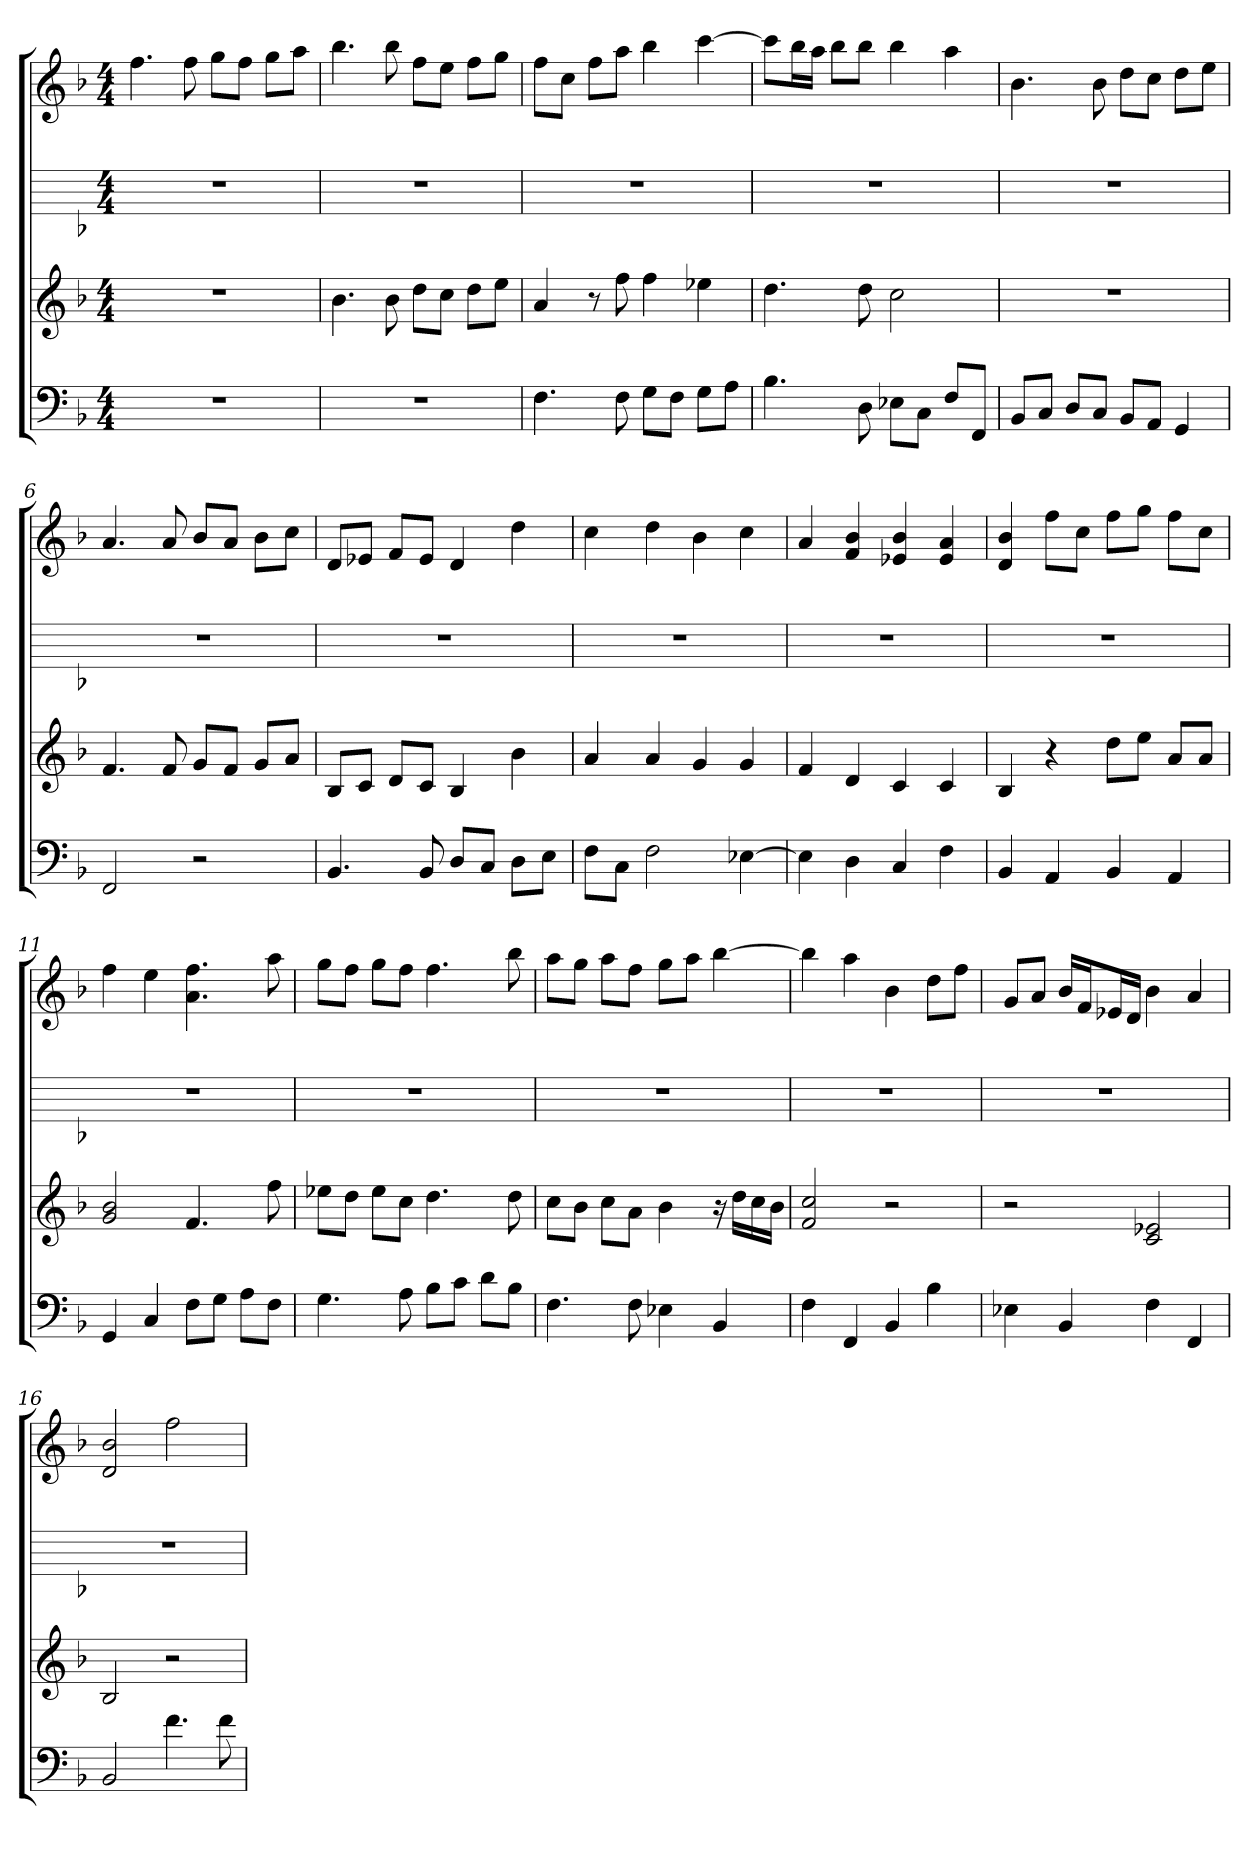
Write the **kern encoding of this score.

**kern	**kern	**kern	**kern
*part4	*part3	*part2	*part1
*staff4	*staff3	*staff2	*staff1
*k[b-]	*k[b-]	*k[b-]	*k[b-]
*F:	*F:	*F:	*F:
*M4/4	*M4/4	*M4/4	*M4/4
=1	=1	=1	=1
1r	1r	1r	4.ff
.	.	.	8ff
.	.	.	8ggL
.	.	.	8ffJ
.	.	.	8ggL
.	.	.	8aaJ
=2	=2	=2	=2
1r	4.b-	1r	4.bb-
.	8b-	.	8bb-
.	8ddL	.	8ffL
.	8ccJ	.	8eeJ
.	8ddL	.	8ffL
.	8eeJ	.	8ggJ
=3	=3	=3	=3
4.F	4a	1r	8ffL
.	.	.	8ccJ
.	8r	.	8ffL
8F	8ff	.	8aaJ
8GL	4ff	.	4bb-
8FJ	.	.	.
8GL	4ee-X	.	[4ccc
8AJ	.	.	.
=4	=4	=4	=4
4.B-	4.dd	1r	8cccL]
.	.	.	16bb-L
.	.	.	16aaJJ
.	.	.	8bb-L
8D	8dd	.	8bb-J
8E-XL	2cc	.	4bb-
8CJ	.	.	.
8FL	.	.	4aa
8FFJ	.	.	.
=5	=5	=5	=5
8BB-L	1r	1r	4.b-
8CJ	.	.	.
8DL	.	.	.
8CJ	.	.	8b-
8BB-L	.	.	8ddL
8AAJ	.	.	8ccJ
4GG	.	.	8ddL
.	.	.	8eeJ
=6	=6	=6	=6
2FF	4.f	1r	4.a
.	8f	.	8a
2r	8gL	.	8b-L
.	8fJ	.	8aJ
.	8gL	.	8b-L
.	8aJ	.	8ccJ
=7	=7	=7	=7
4.BB-	8B-L	1r	8dL
.	8cJ	.	8e-XJ
.	8dL	.	8fL
8BB-	8cJ	.	8e-J
8DL	4B-	.	4d
8CJ	.	.	.
8DL	4b-	.	4dd
8EJ	.	.	.
=8	=8	=8	=8
8FL	4a	1r	4cc
8CJ	.	.	.
2F	4a	.	4dd
.	4g	.	4b-
[4E-X	4g	.	4cc
=9	=9	=9	=9
4E-]	4f	1r	4a
4D	4d	.	4f 4b-
4C	4c	.	4e-X 4b-
4F	4c	.	4e- 4a
=10	=10	=10	=10
4BB-	4B-	1r	4d 4b-
4AA	4r	.	8ffL
.	.	.	8ccJ
4BB-	8ddL	.	8ffL
.	8eeJ	.	8ggJ
4AA	8aL	.	8ffL
.	8aJ	.	8ccJ
=11	=11	=11	=11
4GG	2g 2b-	1r	4ff
4C	.	.	4ee
8FL	4.f	.	4.a 4.ff
8GJ	.	.	.
8AL	.	.	.
8FJ	8ff	.	8aa
=12	=12	=12	=12
4.G	8ee-XL	1r	8ggL
.	8ddJ	.	8ffJ
.	8ee-L	.	8ggL
8A	8ccJ	.	8ffJ
8B-L	4.dd	.	4.ff
8cJ	.	.	.
8dL	.	.	.
8B-J	8dd	.	8bb-
=13	=13	=13	=13
4.F	8ccL	1r	8aaL
.	8b-J	.	8ggJ
.	8ccL	.	8aaL
8F	8aJ	.	8ffJ
4E-X	4b-	.	8ggL
.	.	.	8aaJ
4BB-	16r	.	[4bb-
.	16ddLL	.	.
.	16cc	.	.
.	16b-JJ	.	.
=14	=14	=14	=14
4F	2f 2cc	1r	4bb-]
4FF	.	.	4aa
4BB-	2r	.	4b-
4B-	.	.	8ddL
.	.	.	8ffJ
=15	=15	=15	=15
4E-X	2r	1r	8gL
.	.	.	8aJ
4BB-	.	.	16b-LL
.	.	.	16fJ
.	.	.	16e-XL
.	.	.	16dJJ
4F	2c 2e-X	.	4b-
4FF	.	.	4a
=16	=16	=16	=16
2BB-	2B-	1r	2d 2b-
4.f	2r	.	2ff
8f	.	.	.
=	=	=	=
*-	*-	*-	*-
